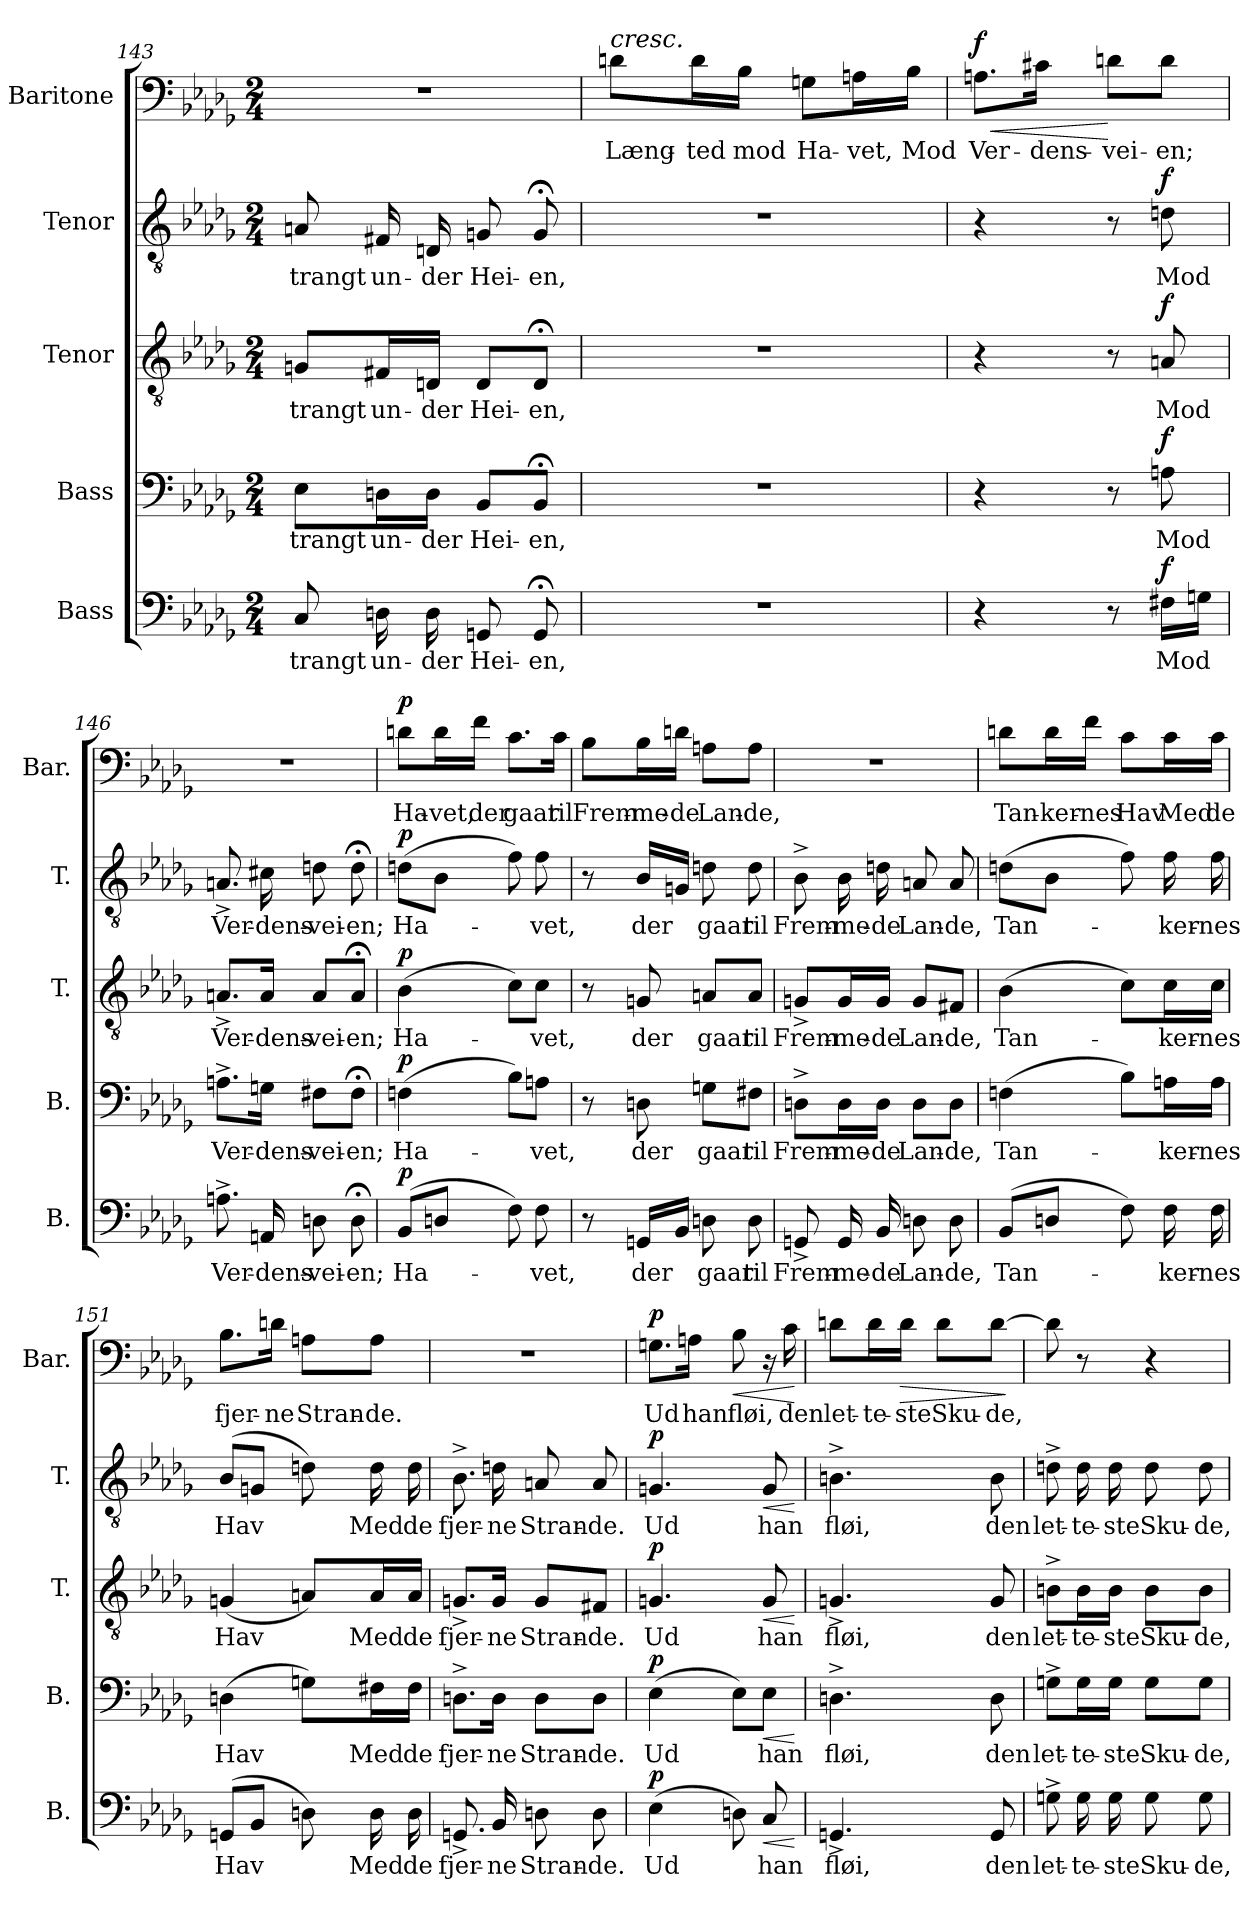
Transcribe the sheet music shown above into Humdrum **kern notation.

**kern	**text	**dynam	**kern	**text	**dynam	**kern	**text	**dynam	**kern	**text	**dynam	**kern	**text	**dynam
*part5	*part5	*part5	*part4	*part4	*part4	*part3	*part3	*part3	*part2	*part2	*part2	*part1	*part1	*part1
*staff5	*staff5	*staff5	*staff4	*staff4	*staff4	*staff3	*staff3	*staff3	*staff2	*staff2	*staff2	*staff1	*staff1	*staff1
*I"Bass	*	*	*I"Bass	*	*	*I"Tenor	*	*	*I"Tenor	*	*	*I"Baritone	*	*
*I'B.	*	*	*I'B.	*	*	*I'T.	*	*	*I'T.	*	*	*I'Bar.	*	*
*clefF4	*	*	*clefF4	*	*	*clefGv2	*	*	*clefGv2	*	*	*clefF4	*	*
*k[b-e-a-d-g-]	*	*	*k[b-e-a-d-g-]	*	*	*k[b-e-a-d-g-]	*	*	*k[b-e-a-d-g-]	*	*	*k[b-e-a-d-g-]	*	*
*M2/4	*	*	*M2/4	*	*	*M2/4	*	*	*M2/4	*	*	*M2/4	*	*
=143	=143	=143	=143	=143	=143	=143	=143	=143	=143	=143	=143	=143	=143	=143
!	!LO:LY:b	!	!	!LO:LY:b	!	!	!LO:LY:b	!	!	!LO:LY:b	!	!	!	!
8C/	trangt	.	8E-\L	trangt	.	8Gn/L	trangt	.	8An/	trangt	.	2r	.	.
!	!LO:LY:b	!	!	!LO:LY:b	!	!	!LO:LY:b	!	!	!LO:LY:b	!	!	!	!
16Dn\	un-	.	16Dn\L	un-	.	16F#X/L	un-	.	16F#X/	un-	.	.	.	.
!	!LO:LY:b	!	!	!LO:LY:b	!	!	!LO:LY:b	!	!	!LO:LY:b	!	!	!	!
16D\	-der	.	16D\JJ	-der	.	16Dn/JJ	-der	.	16Dn/	-der	.	.	.	.
!	!LO:LY:b	!	!	!LO:LY:b	!	!	!LO:LY:b	!	!	!LO:LY:b	!	!	!	!
8GGn/	Hei-	.	8BB-/L	Hei-	.	8D/L	Hei-	.	8Gn/	Hei-	.	.	.	.
!	!LO:LY:b	!	!	!LO:LY:b	!	!	!LO:LY:b	!	!	!LO:LY:b	!	!	!	!
8GG;</	-en,	.	8BB-;</J	-en,	.	8D;</J	-en,	.	8G;</	-en,	.	.	.	.
=144	=144	=144	=144	=144	=144	=144	=144	=144	=144	=144	=144	=144	=144	=144
!	!	!	!	!	!	!	!	!	!	!	!	!LO:TX:a:i:t=cresc.	!	!
!	!	!	!	!	!	!	!	!	!	!	!	!	!LO:LY:b	!
2r	.	.	2r	.	.	2r	.	.	2r	.	.	8d\L	Læng-	.
!	!	!	!	!	!	!	!	!	!	!	!	!	!LO:LY:b	!
.	.	.	.	.	.	.	.	.	.	.	.	16d\L	-ted	.
!	!	!	!	!	!	!	!	!	!	!	!	!	!LO:LY:b	!
.	.	.	.	.	.	.	.	.	.	.	.	16B-\JJ	mod	.
!	!	!	!	!	!	!	!	!	!	!	!	!	!LO:LY:b	!
.	.	.	.	.	.	.	.	.	.	.	.	8G\L	Ha-	.
!	!	!	!	!	!	!	!	!	!	!	!	!	!LO:LY:b	!
.	.	.	.	.	.	.	.	.	.	.	.	16A\L	-vet,	.
!	!	!	!	!	!	!	!	!	!	!	!	!	!LO:LY:b	!
.	.	.	.	.	.	.	.	.	.	.	.	16B-\JJ	Mod	.
!!LO:LB:g=z
=145	=145	=145	=145	=145	=145	=145	=145	=145	=145	=145	=145	=145	=145	=145
!	!	!	!	!	!	!	!	!	!	!	!	!	!LO:LY:b	!LO:HP:b
!	!	!	!	!	!	!	!	!	!	!	!	!	!	!LO:DY:n=1:a
4r	.	.	4r	.	.	4r	.	.	4r	.	.	8.A\L	Ver-	< f
!	!	!	!	!	!	!	!	!	!	!	!	!	!LO:LY:b	!
.	.	.	.	.	.	.	.	.	.	.	.	16c#X\Jk	-dens-	.
!	!	!	!	!	!	!	!	!	!	!	!	!	!LO:LY:b	!
8r	.	.	8r	.	.	8r	.	.	8r	.	.	8d\L	-vei-	[
!	!LO:LY:b	!LO:DY:a	!	!LO:LY:b	!LO:DY:a	!	!LO:LY:b	!LO:DY:a	!	!LO:LY:b	!LO:DY:a	!	!LO:LY:b	!
16F#X\LL	Mod	f	8An\	Mod	f	8An/	Mod	f	8dn\	Mod	f	8d\J	-en;	.
16Gn\JJ	.	.	.	.	.	.	.	.	.	.	.	.	.	.
=146	=146	=146	=146	=146	=146	=146	=146	=146	=146	=146	=146	=146	=146	=146
!	!LO:LY:b	!	!	!LO:LY:b	!	!	!LO:LY:b	!	!	!LO:LY:b	!	!	!	!
8.An^\	Ver-	.	8.An^\L	Ver-	.	8.An^/L	Ver-	.	8.An^/	Ver-	.	2r	.	.
!	!LO:LY:b	!	!	!LO:LY:b	!	!	!LO:LY:b	!	!	!LO:LY:b	!	!	!	!
16AAn/	-dens-	.	16Gn\Jk	-dens-	.	16A/Jk	-dens-	.	16c#X\	-dens-	.	.	.	.
!	!LO:LY:b	!	!	!LO:LY:b	!	!	!LO:LY:b	!	!	!LO:LY:b	!	!	!	!
8Dn\	-vei-	.	8F#X\L	-vei-	.	8A/L	-vei-	.	8dn\	-vei-	.	.	.	.
!	!LO:LY:b	!	!	!LO:LY:b	!	!	!LO:LY:b	!	!	!LO:LY:b	!	!	!	!
8D;<\	-en;	.	8F#;<\J	-en;	.	8A;</J	-en;	.	8d;<\	-en;	.	.	.	.
=147	=147	=147	=147	=147	=147	=147	=147	=147	=147	=147	=147	=147	=147	=147
!	!LO:LY:b	!LO:DY:a	!	!LO:LY:b	!LO:DY:a	!	!LO:LY:b	!LO:DY:a	!	!LO:LY:b	!LO:DY:a	!	!LO:LY:b	!LO:DY:a
(>8BB-/L	Ha-	p	(>4Fn\	Ha-	p	(>4B-\	Ha-	p	(>8dn\L	Ha-	p	8d\L	Ha-	p
!	!	!	!	!	!	!	!	!	!	!	!	!	!LO:LY:b	!
8Dn/J	.	.	.	.	.	.	.	.	8B-\J	.	.	16d\L	-vet,	.
!	!	!	!	!	!	!	!	!	!	!	!	!	!LO:LY:b	!
.	.	.	.	.	.	.	.	.	.	.	.	16f\JJ	der	.
!	!	!	!	!	!	!	!	!	!	!	!	!	!LO:LY:b	!
8F\)	.	.	8B-\L)	.	.	8c\L)	.	.	8f\)	.	.	8.c\L	gaar	.
!	!LO:LY:b	!	!	!LO:LY:b	!	!	!LO:LY:b	!	!	!LO:LY:b	!	!	!	!
8F\	-vet,	.	8An\J	-vet,	.	8c\J	-vet,	.	8f\	-vet,	.	.	.	.
!	!	!	!	!	!	!	!	!	!	!	!	!	!LO:LY:b	!
.	.	.	.	.	.	.	.	.	.	.	.	16c\Jk	til	.
=148	=148	=148	=148	=148	=148	=148	=148	=148	=148	=148	=148	=148	=148	=148
!	!	!	!	!	!	!	!	!	!	!	!	!	!LO:LY:b	!
8r	.	.	8r	.	.	8r	.	.	8r	.	.	8B-\L	Frem-	.
!	!LO:LY:b	!	!	!LO:LY:b	!	!	!LO:LY:b	!	!	!LO:LY:b	!	!	!LO:LY:b	!
16GGn/LL	der	.	8Dn\	der	.	8Gn/	der	.	16B-/LL	der	.	16B-\L	-me-	.
!	!	!	!	!	!	!	!	!	!	!	!	!	!LO:LY:b	!
16BB-/JJ	.	.	.	.	.	.	.	.	16Gn/JJ	.	.	16d\JJ	-de	.
!	!LO:LY:b	!	!	!LO:LY:b	!	!	!LO:LY:b	!	!	!LO:LY:b	!	!	!LO:LY:b	!
8Dn\	gaar	.	8Gn\L	gaar	.	8An/L	gaar	.	8dn\	gaar	.	8A\L	Lan-	.
!	!LO:LY:b	!	!	!LO:LY:b	!	!	!LO:LY:b	!	!	!LO:LY:b	!	!	!LO:LY:b	!
8D\	til	.	8F#X\J	til	.	8A/J	til	.	8d\	til	.	8A\J	-de,	.
=149	=149	=149	=149	=149	=149	=149	=149	=149	=149	=149	=149	=149	=149	=149
!	!LO:LY:b	!	!	!LO:LY:b	!	!	!LO:LY:b	!	!	!LO:LY:b	!	!	!	!
8GGn^/	Frem-	.	8Dn^\L	Frem-	.	8Gn^/L	Frem-	.	8B-^\	Frem-	.	2r	.	.
!	!LO:LY:b	!	!	!LO:LY:b	!	!	!LO:LY:b	!	!	!LO:LY:b	!	!	!	!
16GG/	-me-	.	16D\L	-me-	.	16G/L	-me-	.	16B-\	-me-	.	.	.	.
!	!LO:LY:b	!	!	!LO:LY:b	!	!	!LO:LY:b	!	!	!LO:LY:b	!	!	!	!
16BB-/	-de	.	16D\JJ	-de	.	16G/JJ	-de	.	16dn\	-de	.	.	.	.
!	!LO:LY:b	!	!	!LO:LY:b	!	!	!LO:LY:b	!	!	!LO:LY:b	!	!	!	!
8Dn\	Lan-	.	8D\L	Lan-	.	8G/L	Lan-	.	8An/	Lan-	.	.	.	.
!	!LO:LY:b	!	!	!LO:LY:b	!	!	!LO:LY:b	!	!	!LO:LY:b	!	!	!	!
8D\	-de,	.	8D\J	-de,	.	8F#X/J	-de,	.	8A/	-de,	.	.	.	.
!!LO:LB:g=z
=150	=150	=150	=150	=150	=150	=150	=150	=150	=150	=150	=150	=150	=150	=150
!	!LO:LY:b	!	!	!LO:LY:b	!	!	!LO:LY:b	!	!	!LO:LY:b	!	!	!LO:LY:b	!
(>8BB-/L	Tan-	.	(>4Fn\	Tan-	.	(>4B-\	Tan-	.	(>8dn\L	Tan-	.	8d\L	Tan-	.
!	!	!	!	!	!	!	!	!	!	!	!	!	!LO:LY:b	!
8Dn/J	.	.	.	.	.	.	.	.	8B-\J	.	.	16d\L	-ker-	.
!	!	!	!	!	!	!	!	!	!	!	!	!	!LO:LY:b	!
.	.	.	.	.	.	.	.	.	.	.	.	16f\JJ	-nes	.
!	!	!	!	!	!	!	!	!	!	!	!	!	!LO:LY:b	!
8F\)	.	.	8B-\L)	.	.	8c\L)	.	.	8f\)	.	.	8c\L	Hav	.
!	!LO:LY:b	!	!	!LO:LY:b	!	!	!LO:LY:b	!	!	!LO:LY:b	!	!	!LO:LY:b	!
16F\	-ker-	.	16An\L	-ker-	.	16c\L	-ker-	.	16f\	-ker-	.	16c\L	Med	.
!	!LO:LY:b	!	!	!LO:LY:b	!	!	!LO:LY:b	!	!	!LO:LY:b	!	!	!LO:LY:b	!
16F\	-nes	.	16A\JJ	-nes	.	16c\JJ	-nes	.	16f\	-nes	.	16c\JJ	de	.
=151	=151	=151	=151	=151	=151	=151	=151	=151	=151	=151	=151	=151	=151	=151
!	!LO:LY:b	!	!	!LO:LY:b	!	!	!LO:LY:b	!	!	!LO:LY:b	!	!	!LO:LY:b	!
(>8GGn/L	Hav	.	(>4Dn\	Hav	.	(<4Gn/	Hav	.	(>8B-/L	Hav	.	8.B-\L	fjer-	.
8BB-/J	.	.	.	.	.	.	.	.	8Gn/J	.	.	.	.	.
!	!	!	!	!	!	!	!	!	!	!	!	!	!LO:LY:b	!
.	.	.	.	.	.	.	.	.	.	.	.	16d\Jk	-ne	.
!	!	!	!	!	!	!	!	!	!	!	!	!	!LO:LY:b	!
8Dn\)	.	.	8Gn\L)	.	.	8An/L)	.	.	8dn\)	.	.	8A\L	Stran-	.
!	!LO:LY:b	!	!	!LO:LY:b	!	!	!LO:LY:b	!	!	!LO:LY:b	!	!	!LO:LY:b	!
16D\	Med	.	16F#X\L	Med	.	16A/L	Med	.	16d\	Med	.	8A\J	-de.	.
!	!LO:LY:b	!	!	!LO:LY:b	!	!	!LO:LY:b	!	!	!LO:LY:b	!	!	!	!
16D\	de	.	16F#\JJ	de	.	16A/JJ	de	.	16d\	de	.	.	.	.
=152	=152	=152	=152	=152	=152	=152	=152	=152	=152	=152	=152	=152	=152	=152
!	!LO:LY:b	!	!	!LO:LY:b	!	!	!LO:LY:b	!	!	!LO:LY:b	!	!	!	!
8.GGn^/	fjer-	.	8.Dn^\L	fjer-	.	8.Gn^/L	fjer-	.	8.B-^\	fjer-	.	2r	.	.
!	!LO:LY:b	!	!	!LO:LY:b	!	!	!LO:LY:b	!	!	!LO:LY:b	!	!	!	!
16BB-/	-ne	.	16D\Jk	-ne	.	16G/Jk	-ne	.	16dn\	-ne	.	.	.	.
!	!LO:LY:b	!	!	!LO:LY:b	!	!	!LO:LY:b	!	!	!LO:LY:b	!	!	!	!
8Dn\	Stran-	.	8D\L	Stran-	.	8G/L	Stran-	.	8An/	Stran-	.	.	.	.
!	!LO:LY:b	!	!	!LO:LY:b	!	!	!LO:LY:b	!	!	!LO:LY:b	!	!	!	!
8D\	-de.	.	8D\J	-de.	.	8F#X/J	-de.	.	8A/	-de.	.	.	.	.
=153	=153	=153	=153	=153	=153	=153	=153	=153	=153	=153	=153	=153	=153	=153
!	!LO:LY:b	!LO:DY:a	!	!LO:LY:b	!LO:DY:a	!	!LO:LY:b	!LO:DY:a	!	!LO:LY:b	!LO:DY:a	!	!LO:LY:b	!LO:DY:a
(>4E-\	Ud	p	(>4E-\	Ud	p	4.Gn/	Ud	p	4.Gn/	Ud	p	8.G\L	Ud	p
!	!	!	!	!	!	!	!	!	!	!	!	!	!LO:LY:b	!
.	.	.	.	.	.	.	.	.	.	.	.	16A\Jk	han	.
!	!	!	!	!	!	!	!	!	!	!	!	!	!LO:LY:b	!LO:HP:b
8Dn\)	.	.	8E-\L)	.	.	.	.	.	.	.	.	8B-\	fløi,	<
!	!LO:LY:b	!LO:HP:b	!	!LO:LY:b	!LO:HP:b	!	!LO:LY:b	!LO:HP:b	!	!LO:LY:b	!LO:HP:b	!	!	!
8C/	han	<	8E-\J	han	<	8G/	han	<	8G/	han	<	16r	.	.
!	!	!	!	!	!	!	!	!	!	!	!	!	!LO:LY:b	!
.	.	.	.	.	.	.	.	.	.	.	.	16c\	den	.
.	.	[	.	.	[	.	.	[	.	.	[	.	.	[
=154	=154	=154	=154	=154	=154	=154	=154	=154	=154	=154	=154	=154	=154	=154
!	!LO:LY:b	!	!	!LO:LY:b	!	!	!LO:LY:b	!	!	!LO:LY:b	!	!	!LO:LY:b	!
4.GGn^/	fløi,	.	4.Dn^\	fløi,	.	4.Gn^/	fløi,	.	4.Bn^\	fløi,	.	8d\L	let-	.
!	!	!	!	!	!	!	!	!	!	!	!	!	!LO:LY:b	!
.	.	.	.	.	.	.	.	.	.	.	.	16d\L	-te-	.
!	!	!	!	!	!	!	!	!	!	!	!	!	!LO:LY:b	!LO:HP:b
.	.	.	.	.	.	.	.	.	.	.	.	16d\JJ	-ste	>
!	!	!	!	!	!	!	!	!	!	!	!	!	!LO:LY:b	!
.	.	.	.	.	.	.	.	.	.	.	.	8d\L	Sku-	.
!	!LO:LY:b	!	!	!LO:LY:b	!	!	!LO:LY:b	!	!	!LO:LY:b	!	!	!LO:LY:b	!
8GG/	den	.	8D\	den	.	8G/	den	.	8B\	den	.	[8d\J	-de,	.
.	.	.	.	.	.	.	.	.	.	.	.	.	.	]
=155	=155	=155	=155	=155	=155	=155	=155	=155	=155	=155	=155	=155	=155	=155
!	!LO:LY:b	!	!	!LO:LY:b	!	!	!LO:LY:b	!	!	!LO:LY:b	!	!	!	!
8Gn^\	let-	.	8Gn^\L	let-	.	8Bn^\L	let-	.	8dn^\	let-	.	8d\]	.	.
!	!LO:LY:b	!	!	!LO:LY:b	!	!	!LO:LY:b	!	!	!LO:LY:b	!	!	!	!
16G\	-te-	.	16G\L	-te-	.	16B\L	-te-	.	16d\	-te-	.	8r	.	.
!	!LO:LY:b	!	!	!LO:LY:b	!	!	!LO:LY:b	!	!	!LO:LY:b	!	!	!	!
16G\	-ste	.	16G\JJ	-ste	.	16B\JJ	-ste	.	16d\	-ste	.	.	.	.
!	!LO:LY:b	!	!	!LO:LY:b	!	!	!LO:LY:b	!	!	!LO:LY:b	!	!	!	!
8G\	Sku-	.	8G\L	Sku-	.	8B\L	Sku-	.	8d\	Sku-	.	4r	.	.
!	!LO:LY:b	!	!	!LO:LY:b	!	!	!LO:LY:b	!	!	!LO:LY:b	!	!	!	!
8G\	-de,	.	8G\J	-de,	.	8B\J	-de,	.	8d\	-de,	.	.	.	.
=	=	=	=	=	=	=	=	=	=	=	=	=	=	=
*-	*-	*-	*-	*-	*-	*-	*-	*-	*-	*-	*-	*-	*-	*-
